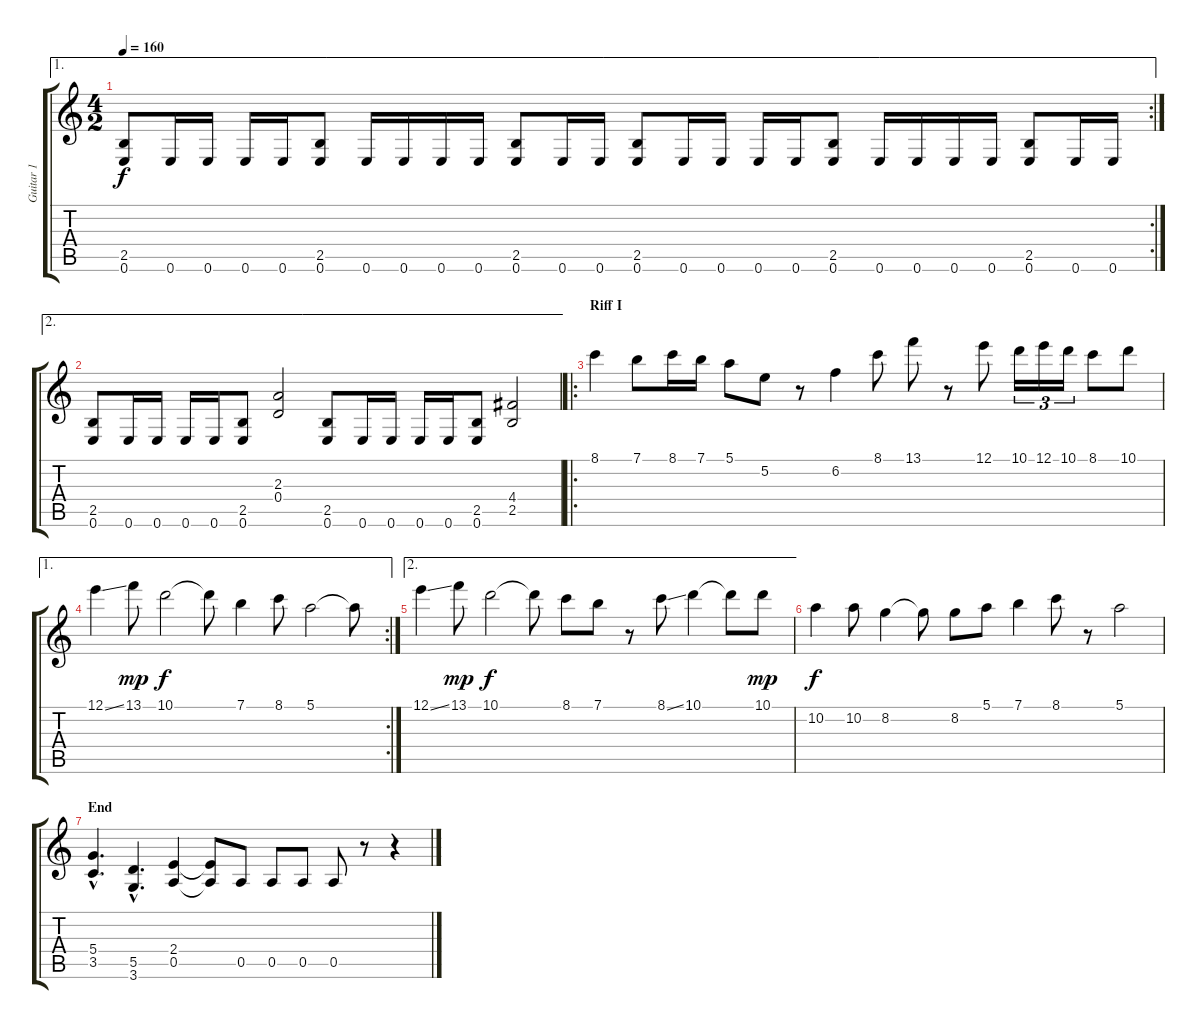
\track ("Guitar 1" "Guitar 1") {instrument distortionguitar}
\staff {score tabs}
\tuning (E4 B3 G3 D3 A2 E2) {hide}
\ae 1
\rc 2
\ts (4 2)
\tempo 160
\clef g2
\ks c
(2.5 0.6).8{dy f} 0.6.16 0.6.16 0.6.16 0.6.16 (2.5 0.6).8 0.6.16 0.6.16 0.6.16 0.6.16 (2.5 0.6).8 0.6.16 0.6.16 (2.5 0.6).8 0.6.16 0.6.16 0.6.16 0.6.16 (2.5 0.6).8 0.6.16 0.6.16 0.6.16 0.6.16 (2.5 0.6).8 0.6.16 0.6.16 |
\ae 2
(2.5 0.6).8 0.6.16 0.6.16 0.6.16 0.6.16 (2.5 0.6).8 (2.3 0.4).2 (2.5 0.6).8 0.6.16 0.6.16 0.6.16 0.6.16 (2.5 0.6).8 (4.4 2.5).2 |
\ro
\section ("" "Riff I")
8.1.4{instrument overdrivenguitar} 7.1.8 8.1.16 7.1.16 5.1.8 5.2.8 r.8 6.2.4 8.1.8 13.1.8 r.8 12.1.8 10.1.16{tu (3 2)} 12.1.16{tu (3 2)} 10.1.16{tu (3 2)} 8.1.8 10.1.8 |
\ae 1
\rc 2
12.1{ss}.4 13.1.8{dy mp} 10.1.2{dy f} 10.1{t}.8 7.1.4 8.1.8 5.1.2 5.1{t}.8 |
\ae 2
12.1{ss}.4 13.1.8{dy mp} 10.1.2{dy f} 10.1{t}.8 8.1.8 7.1.8 r.8 8.1{ss}.8 10.1.4 10.1{t}.8 10.1.8{dy mp} |
10.2.4{dy f} 10.2.8 8.2.4 8.2{t}.8 8.2.8 5.1.8 7.1.4 8.1.8 r.8 5.1.2 |
\section ("" "End")
(5.4{hac} 3.5{hac}).4{d volume 11 instrument distortionguitar} (5.5{hac} 3.6{hac}).4{d} (2.4 0.5).4 (2.4{t} 0.5{t}).8 0.5.8 0.5.8 0.5.8 0.5.8 r.8 r.4
